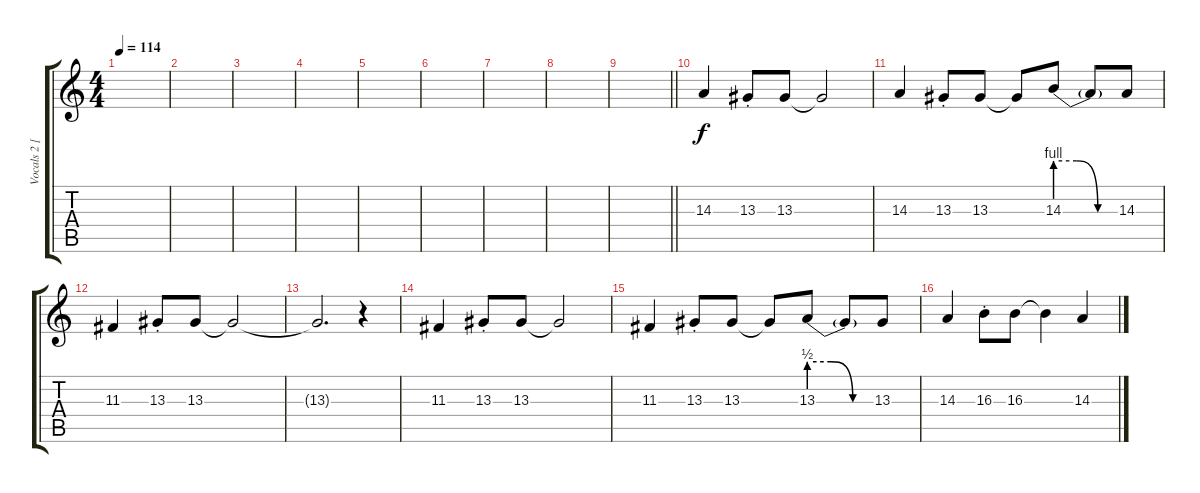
\track ("Vocals 2 [Backing]" "Vocals 2 [") {instrument piccolo}
\staff {score tabs}
\tuning (E4 B3 G3 D3 A2 E2) {hide}
\ts (4 4)
\tempo 114
\clef g2
\ks c
|
|
|
|
|
|
|
|
\barLineRight lightlight
|
14.3.4 13.3{st}.8 13.3.8 13.3{t}.2 |
14.3.4 13.3{st}.8 13.3.8 13.3{t}.8 14.3{be (custom 0 4 20 4 40 0 60 0)}.8 14.3{t}.8 14.3.8 |
11.3.4 13.3{st}.8 13.3.8 13.3{t}.2 |
13.3{t}.2{d} r.4 |
11.3.4 13.3{st}.8 13.3.8 13.3{t}.2 |
11.3.4 13.3{st}.8 13.3.8 13.3{t}.8 13.3{be (custom 0 2 20 2 40 0 60 0)}.8 13.3{t}.8 13.3.8 |
14.3.4 16.3{st}.8 16.3.8 16.3{t}.4 14.3.4
